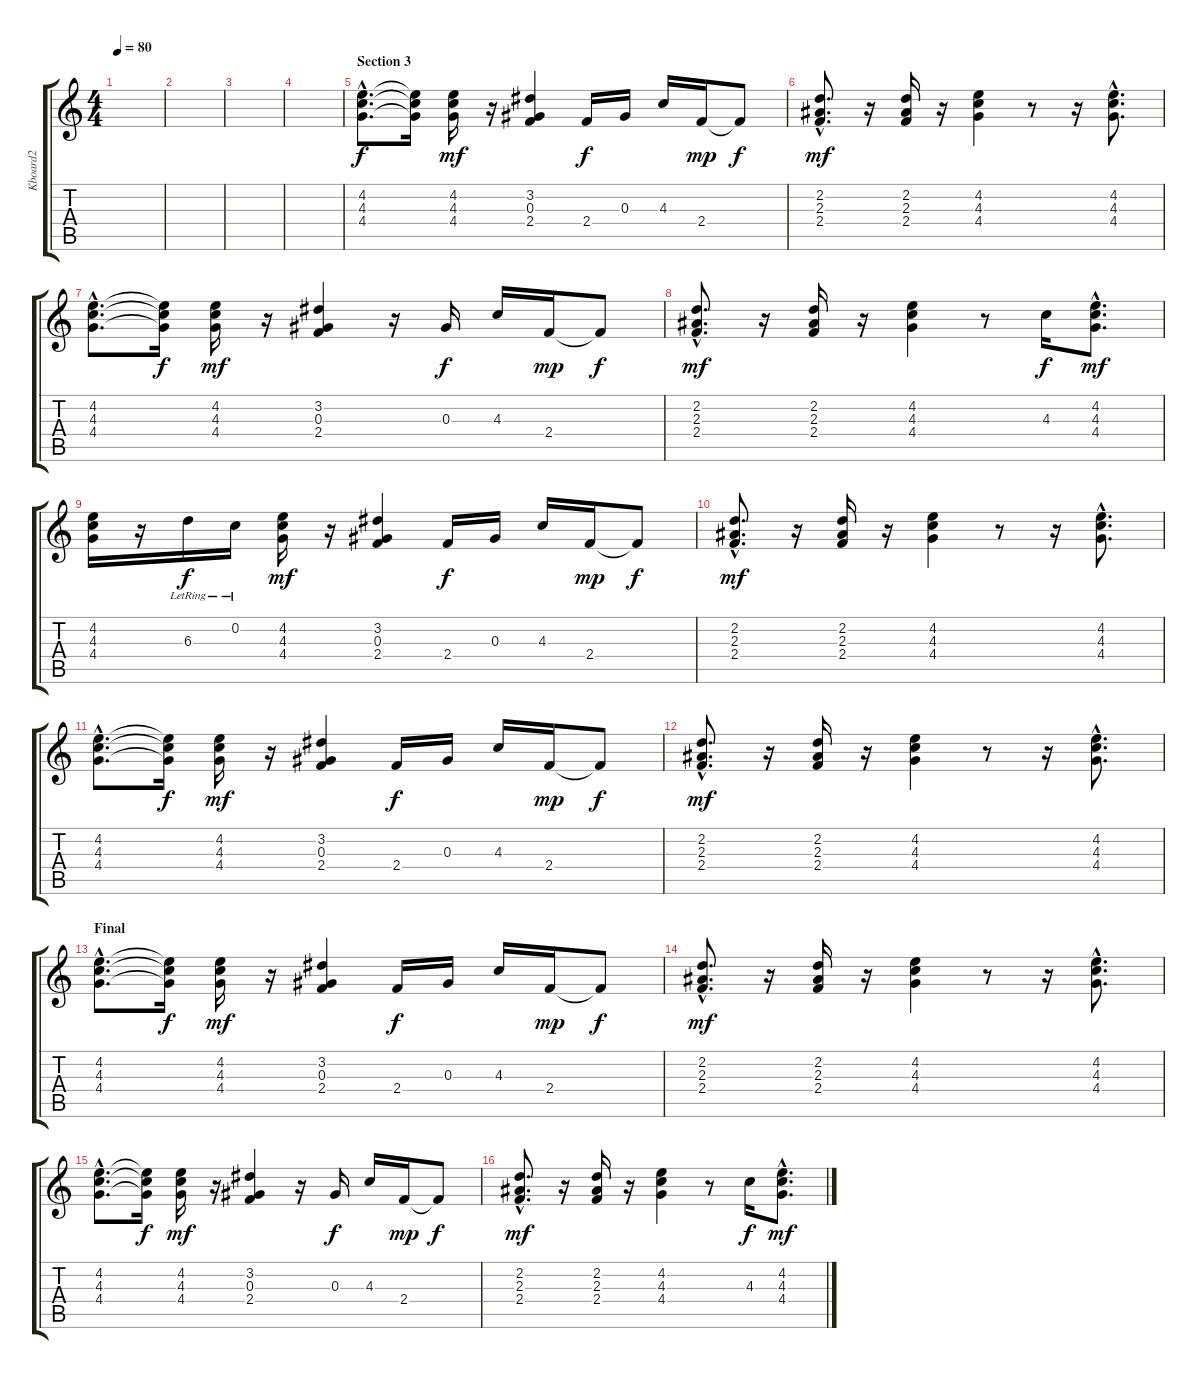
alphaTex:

\track ("Kboard2" "Kboard2") {instrument electricpiano1}
\staff {score tabs}
\tuning (F5 C5 Ab4 Eb4 Bb3 F3) {hide}
\ts (4 4)
\tempo 80
\clef g2
\ks c
|
|
|
|
\section ("" "Section 3")
(4.2{hac} 4.3{hac} 4.4{hac}).8{d} (4.2{t} 4.3{t} 4.4{t}).16{dy f} (4.2 4.3 4.4).16{dy mf} r.16 (3.2 0.3 2.4).4 2.4.16{dy f} 0.3.16 4.3.16 2.4.16{dy mp} 2.4{t}.8{dy f} |
(2.2{hac} 2.3{hac} 2.4{hac}).8{d dy mf} r.16 (2.2 2.3 2.4).16 r.16 (4.2 4.3 4.4).4 r.8 r.16 (4.2{hac} 4.3{hac} 4.4{hac}).8{d} |
(4.2{hac} 4.3{hac} 4.4{hac}).8{d} (4.2{t} 4.3{t} 4.4{t}).16{dy f} (4.2 4.3 4.4).16{dy mf} r.16 (3.2 0.3 2.4).4 r.16 0.3.16{dy f} 4.3.16 2.4.16{dy mp} 2.4{t}.8{dy f} |
(2.2{hac} 2.3{hac} 2.4{hac}).8{d dy mf} r.16 (2.2 2.3 2.4).16 r.16 (4.2 4.3 4.4).4 r.8 4.3.16{dy f} (4.2{hac} 4.3{hac} 4.4{hac}).8{d dy mf} |
(4.2 4.3 4.4).16 r.16 6.3{lr}.16{dy f} 0.2{lr}.16 (4.2 4.3 4.4).16{dy mf} r.16 (3.2 0.3 2.4).4 2.4.16{dy f} 0.3.16 4.3.16 2.4.16{dy mp} 2.4{t}.8{dy f} |
(2.2{hac} 2.3{hac} 2.4{hac}).8{d dy mf} r.16 (2.2 2.3 2.4).16 r.16 (4.2 4.3 4.4).4 r.8 r.16 (4.2{hac} 4.3{hac} 4.4{hac}).8{d} |
(4.2{hac} 4.3{hac} 4.4{hac}).8{d} (4.2{t} 4.3{t} 4.4{t}).16{dy f} (4.2 4.3 4.4).16{dy mf} r.16 (3.2 0.3 2.4).4 2.4.16{dy f} 0.3.16 4.3.16 2.4.16{dy mp} 2.4{t}.8{dy f} |
(2.2{hac} 2.3{hac} 2.4{hac}).8{d dy mf} r.16 (2.2 2.3 2.4).16 r.16 (4.2 4.3 4.4).4 r.8 r.16 (4.2{hac} 4.3{hac} 4.4{hac}).8{d} |
\section ("" "Final")
(4.2{hac} 4.3{hac} 4.4{hac}).8{d} (4.2{t} 4.3{t} 4.4{t}).16{dy f} (4.2 4.3 4.4).16{dy mf} r.16 (3.2 0.3 2.4).4 2.4.16{dy f} 0.3.16 4.3.16 2.4.16{dy mp} 2.4{t}.8{dy f} |
(2.2{hac} 2.3{hac} 2.4{hac}).8{d dy mf} r.16 (2.2 2.3 2.4).16 r.16 (4.2 4.3 4.4).4 r.8 r.16 (4.2{hac} 4.3{hac} 4.4{hac}).8{d} |
(4.2{hac} 4.3{hac} 4.4{hac}).8{d} (4.2{t} 4.3{t} 4.4{t}).16{dy f} (4.2 4.3 4.4).16{dy mf} r.16 (3.2 0.3 2.4).4 r.16 0.3.16{dy f} 4.3.16 2.4.16{dy mp} 2.4{t}.8{dy f} |
(2.2{hac} 2.3{hac} 2.4{hac}).8{d dy mf} r.16 (2.2 2.3 2.4).16 r.16 (4.2 4.3 4.4).4 r.8 4.3.16{dy f} (4.2{hac} 4.3{hac} 4.4{hac}).8{d dy mf}
